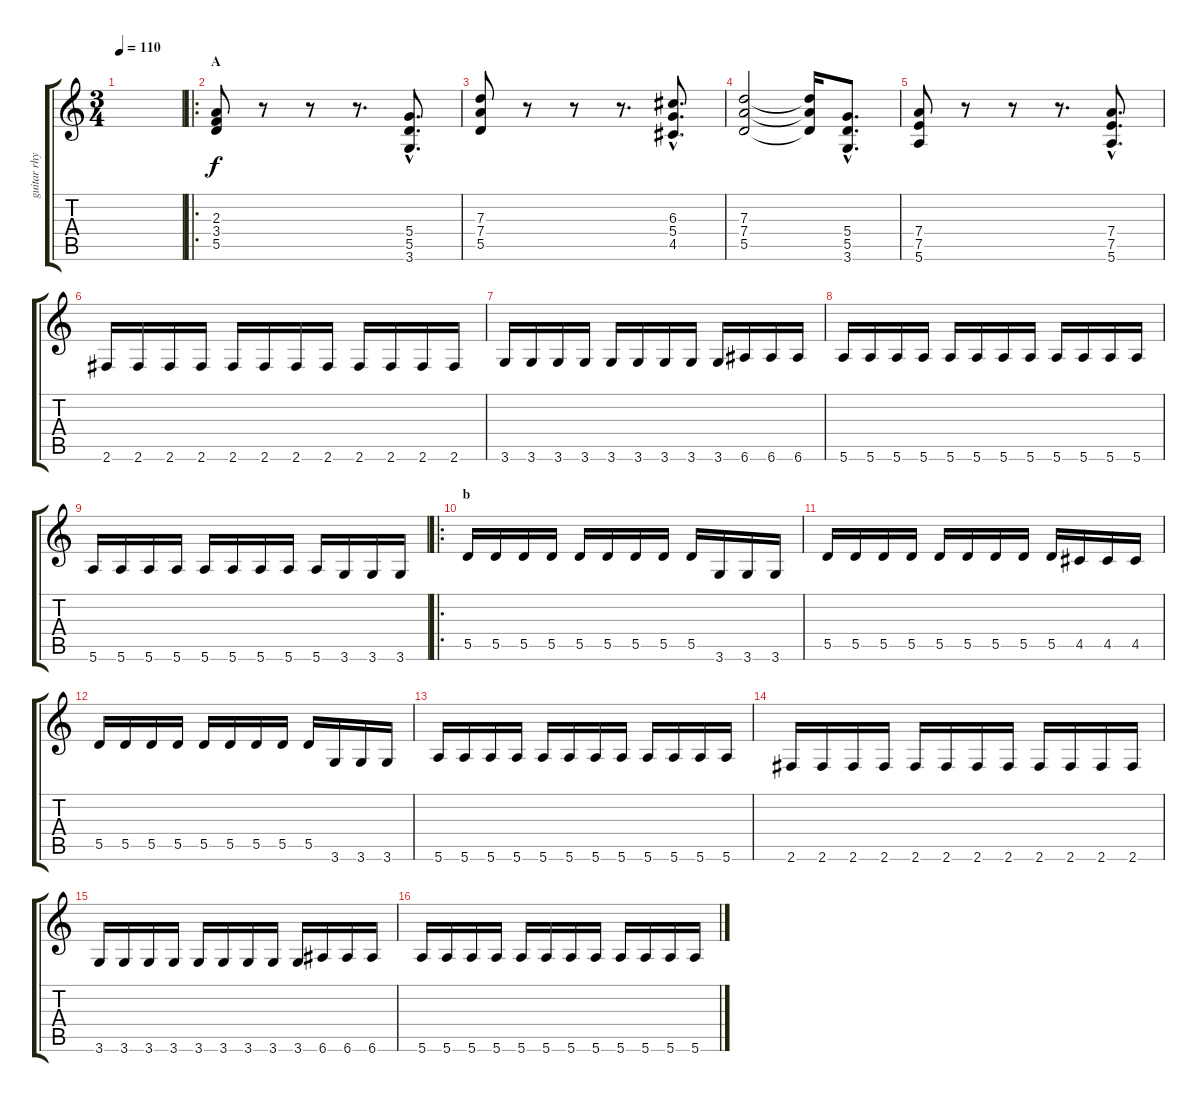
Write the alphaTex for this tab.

\track ("guitar rhym" "guitar rhy") {instrument overdrivenguitar}
\staff {score tabs}
\tuning (E4 B3 G3 D3 A2 E2) {hide}
\ts (3 4)
\tempo 110
\clef g2
\ks c
|
\ro
\section ("" "A")
(2.3 3.4 5.5).8 r.8 r.8 r.8{d} (5.4{hac} 5.5{hac} 3.6{hac}).8{d} |
(7.3 7.4 5.5).8 r.8 r.8 r.8{d} (6.3{hac} 5.4{hac} 4.5{hac}).8{d} |
(7.3 7.4 5.5).2 (7.3{t} 7.4{t} 5.5{t}).16 (5.4{hac} 5.5{hac} 3.6{hac}).8{d} |
(7.4 7.5 5.6).8 r.8 r.8 r.8{d} (7.4{hac} 7.5{hac} 5.6{hac}).8{d} |
2.6.16 2.6.16 2.6.16 2.6.16 2.6.16 2.6.16 2.6.16 2.6.16 2.6.16 2.6.16 2.6.16 2.6.16 |
3.6.16 3.6.16 3.6.16 3.6.16 3.6.16 3.6.16 3.6.16 3.6.16 3.6.16 6.6.16 6.6.16 6.6.16 |
5.6.16 5.6.16 5.6.16 5.6.16 5.6.16 5.6.16 5.6.16 5.6.16 5.6.16 5.6.16 5.6.16 5.6.16 |
5.6.16 5.6.16 5.6.16 5.6.16 5.6.16 5.6.16 5.6.16 5.6.16 5.6.16 3.6.16 3.6.16 3.6.16 |
\ro
\section ("" "b")
5.5.16 5.5.16 5.5.16 5.5.16 5.5.16 5.5.16 5.5.16 5.5.16 5.5.16 3.6.16 3.6.16 3.6.16 |
5.5.16 5.5.16 5.5.16 5.5.16 5.5.16 5.5.16 5.5.16 5.5.16 5.5.16 4.5.16 4.5.16 4.5.16 |
5.5.16 5.5.16 5.5.16 5.5.16 5.5.16 5.5.16 5.5.16 5.5.16 5.5.16 3.6.16 3.6.16 3.6.16 |
5.6.16 5.6.16 5.6.16 5.6.16 5.6.16 5.6.16 5.6.16 5.6.16 5.6.16 5.6.16 5.6.16 5.6.16 |
2.6.16 2.6.16 2.6.16 2.6.16 2.6.16 2.6.16 2.6.16 2.6.16 2.6.16 2.6.16 2.6.16 2.6.16 |
3.6.16 3.6.16 3.6.16 3.6.16 3.6.16 3.6.16 3.6.16 3.6.16 3.6.16 6.6.16 6.6.16 6.6.16 |
5.6.16 5.6.16 5.6.16 5.6.16 5.6.16 5.6.16 5.6.16 5.6.16 5.6.16 5.6.16 5.6.16 5.6.16
